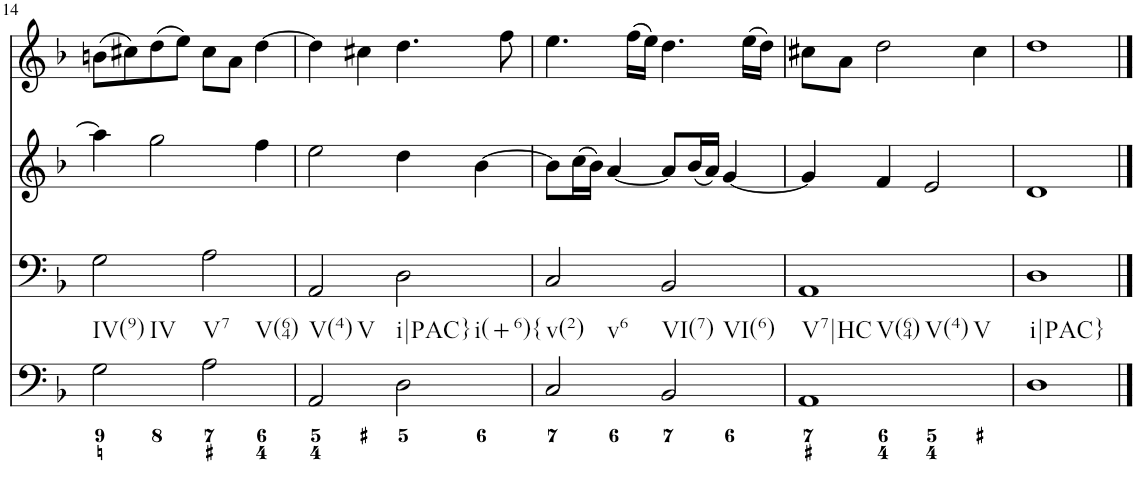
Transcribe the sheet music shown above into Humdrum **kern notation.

**kern	**kern	**kern	**kern
*part4	*part3	*part2	*part1
*staff4	*staff3	*staff2	*staff1
*I"violn	*I"violn	*I"cello	*I"organ
!!LO:PB:g=z
*clefF4	*clefF4	*clefG2	*clefG2
*k[b-]	*k[b-]	*k[b-]	*k[b-]
*d:	*d:	*d:	*d:
*M4/4	*M4/4	*M4/4	*M4/4
*met(c)	*met(c)	*met(c)	*met(c)
=14	=14	=14	=14
!LO:TX:b:t=IV(9)	!	!	!
!LO:TX:b:t=IV	!	!	!
2G\	2G\	4aa\]	(8bn\L
.	.	.	8cc#X\)
.	.	2gg\	(8dd\
.	.	.	8ee\J)
!LO:TX:b:t=V7	!	!	!
!LO:TX:b:t=V(64)	!	!	!
2A\	2A\	.	8cc#\L
.	.	.	8a\J
.	.	4ff\	[4dd\
=15	=15	=15	=15
!LO:TX:b:t=V(4)	!	!	!
!LO:TX:b:t=V	!	!	!
2AA/	2AA/	2ee\	4dd\]
.	.	.	4cc#X\
!LO:TX:b:t=i|PAC}	!	!	!
!LO:TX:b:t=i(+6){	!	!	!
2D\	2D\	4dd\	4.dd\
.	.	[4b-\	.
.	.	.	8ff\
=16	=16	=16	=16
!LO:TX:b:t=v(2)	!	!	!
!LO:TX:b:t=v6	!	!	!
2C/	2C/	8b-\L]	4.ee\
.	.	(16cc\L	.
.	.	16b-\JJ)	.
.	.	[4a/	.
.	.	.	(16ff\LL
.	.	.	16ee\JJ)
!LO:TX:b:t=VI(7)	!	!	!
!LO:TX:b:t=VI(6)	!	!	!
2BB-/	2BB-/	8a/L]	4.dd\
.	.	(16b-/L	.
.	.	16a/JJ)	.
.	.	[4g/	.
.	.	.	(16ee\LL
.	.	.	16dd\JJ)
=17	=17	=17	=17
!LO:TX:b:t=V7|HC	!	!	!
!LO:TX:b:t=V(64)	!	!	!
!LO:TX:b:t=V(4)	!	!	!
!LO:TX:b:t=V	!	!	!
1AA	1AA	4g/]	8cc#X\L
.	.	.	8a\J
.	.	4f/	2dd\
.	.	2e/	.
.	.	.	4cc#\
=18	=18	=18	=18
!LO:TX:b:t=i|PAC}	!	!	!
1D	1D	1d	1dd
==	==	==	==
*-	*-	*-	*-
